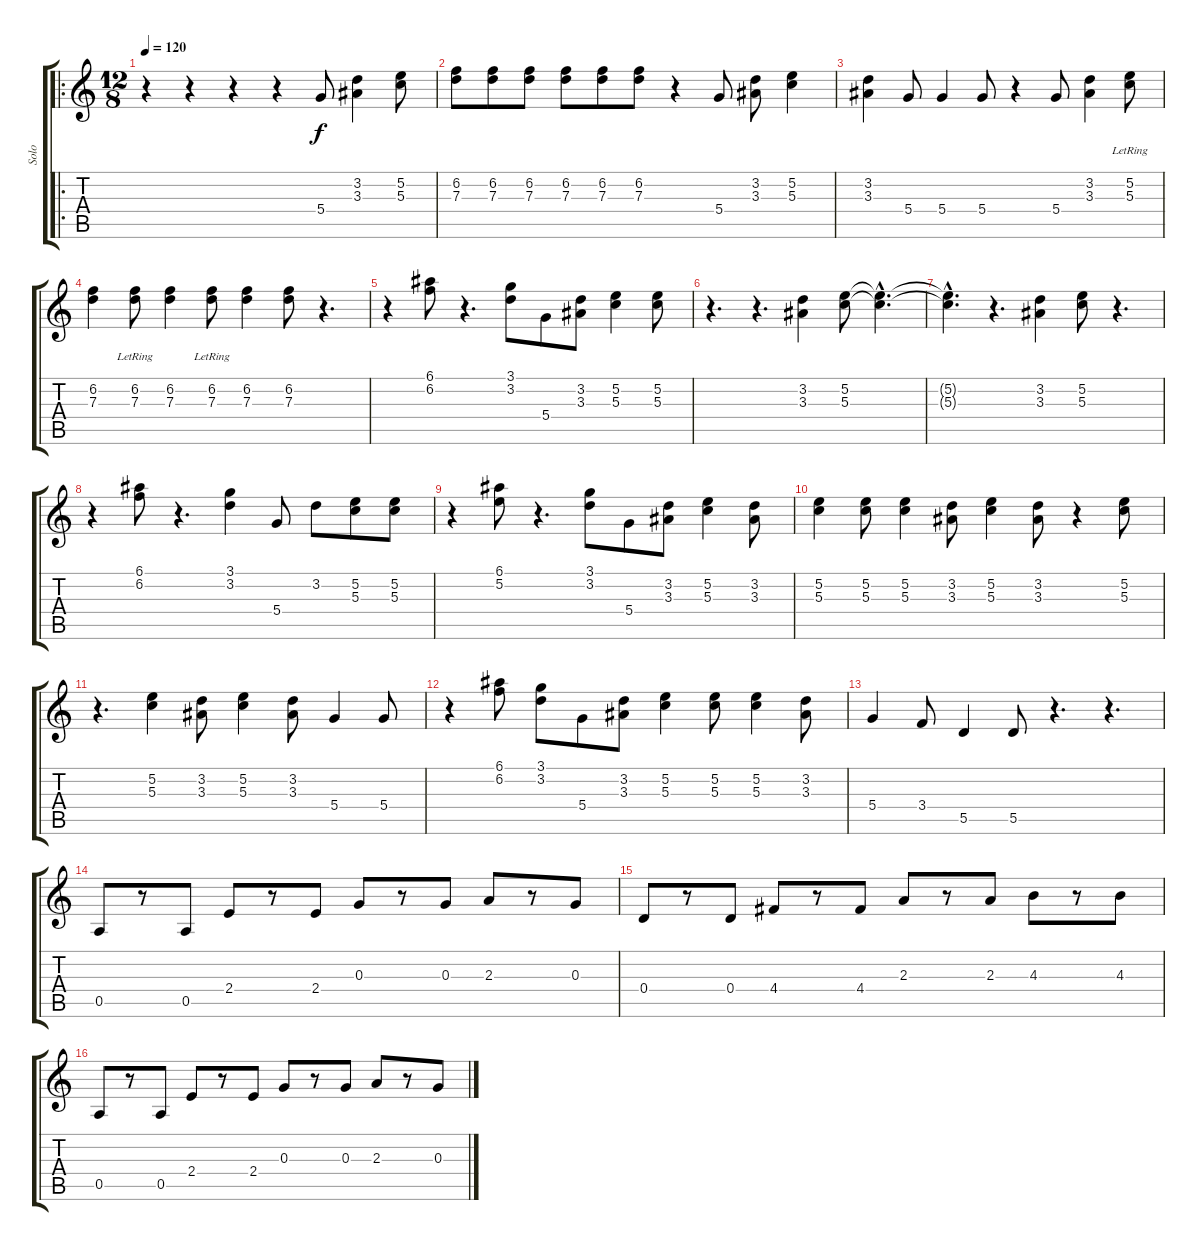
\track ("Solo" "Solo") {instrument acousticguitarsteel}
\staff {score tabs}
\tuning (E4 B3 G3 D3 A2 E2) {hide}
\ro
\ts (12 8)
\tempo 120
\clef g2
\ks c
r.4{dy f instrument acousticguitarsteel} r.4 r.4 r.4 5.4.8 (3.2 3.3).4 (5.2 5.3).8 |
(6.2 7.3).8 (6.2 7.3).8 (6.2 7.3).8 (6.2 7.3).8 (6.2 7.3).8 (6.2 7.3).8 r.4 5.4.8 (3.2 3.3).8 (5.2 5.3).4 |
(3.2 3.3).4 5.4.8 5.4.4 5.4.8 r.4 5.4.8 (3.2 3.3).4 (5.2{lr} 5.3{lr}).8 |
(6.2 7.3).4 (6.2{lr} 7.3{lr}).8 (6.2 7.3).4 (6.2{lr} 7.3{lr}).8 (6.2 7.3).4 (6.2 7.3).8 r.4{d} |
r.4 (6.1 6.2).8 r.4{d} (3.1 3.2).8 5.4.8 (3.2 3.3).8 (5.2 5.3).4 (5.2 5.3).8 |
r.4{d} r.4{d} (3.2 3.3).4 (5.2 5.3).8 (5.2{hac t} 5.3{hac t}).4{d} |
(5.2{hac t} 5.3{hac t}).4{d} r.4{d} (3.2 3.3).4 (5.2 5.3).8 r.4{d} |
r.4 (6.1 6.2).8 r.4{d} (3.1 3.2).4 5.4.8 3.2.8 (5.2 5.3).8 (5.2 5.3).8 |
r.4 (6.1 5.2).8 r.4{d} (3.1 3.2).8 5.4.8 (3.2 3.3).8 (5.2 5.3).4 (3.2 3.3).8 |
(5.2 5.3).4 (5.2 5.3).8 (5.2 5.3).4 (3.2 3.3).8 (5.2 5.3).4 (3.2 3.3).8 r.4 (5.2 5.3).8 |
r.4{d} (5.2 5.3).4 (3.2 3.3).8 (5.2 5.3).4 (3.2 3.3).8 5.4.4 5.4.8 |
r.4 (6.1 6.2).8 (3.1 3.2).8 5.4.8 (3.2 3.3).8 (5.2 5.3).4 (5.2 5.3).8 (5.2 5.3).4 (3.2 3.3).8 |
5.4.4 3.4.8 5.5.4 5.5.8 r.4{d} r.4{d} |
0.5.8 r.8 0.5.8 2.4.8 r.8 2.4.8 0.3.8 r.8 0.3.8 2.3.8 r.8 0.3.8 |
0.4.8 r.8 0.4.8 4.4.8 r.8 4.4.8 2.3.8 r.8 2.3.8 4.3.8 r.8 4.3.8 |
0.5.8 r.8 0.5.8 2.4.8 r.8 2.4.8 0.3.8 r.8 0.3.8 2.3.8 r.8 0.3.8
